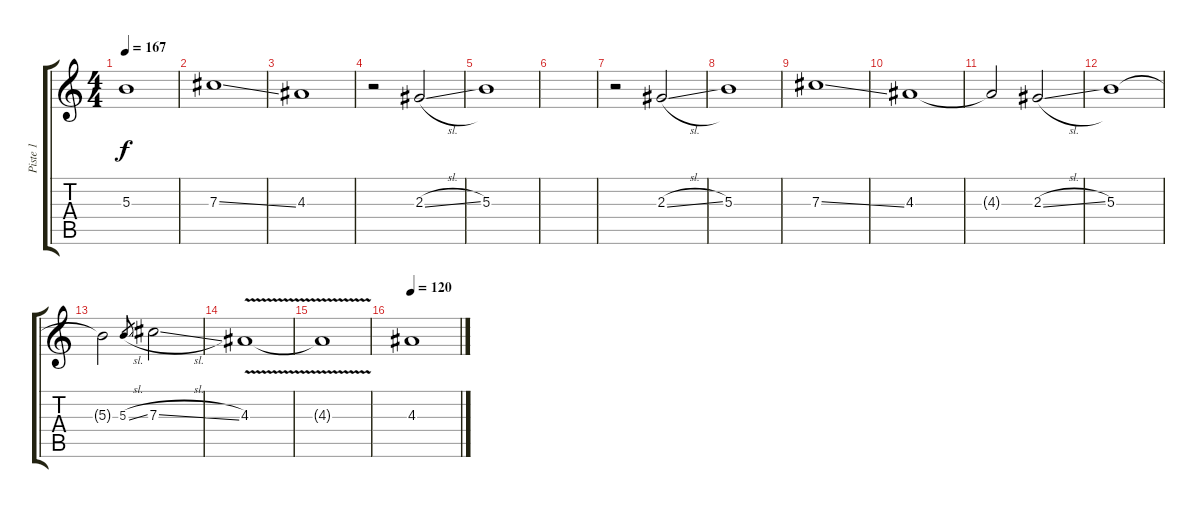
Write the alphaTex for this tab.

\track ("Piste 1" "Piste 1") {instrument electricguitarjazz}
\staff {score tabs}
\tuning (Eb4 Bb3 Gb3 Db3 Ab2 Db2) {hide}
\ts (4 4)
\tempo 167
\clef g2
\ks c
5.3.1{dy f} |
7.3{ss}.1 |
4.3.1 |
r.2 2.3{sl}.2 |
5.3.1 |
|
r.2 2.3{sl}.2 |
5.3.1 |
7.3{ss}.1 |
4.3.1 |
4.3{t}.2 2.3{sl}.2 |
5.3.1 |
5.3{t}.2 5.3{sl}.8{gr} 7.3{sl}.2 |
4.3{v}.1 |
4.3{t}.1 |
\tempo 120
4.3.1
